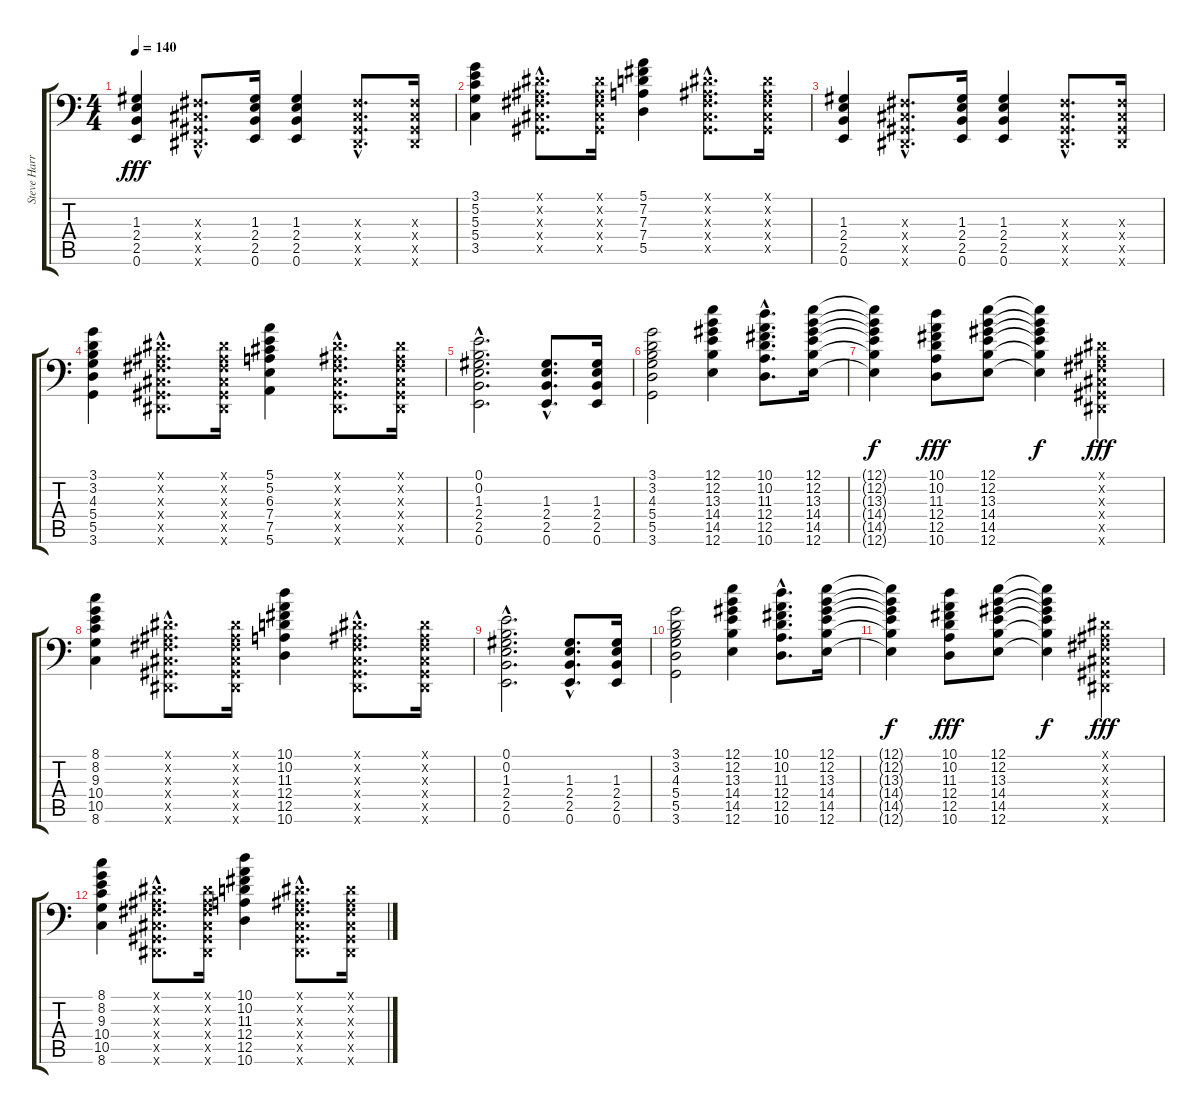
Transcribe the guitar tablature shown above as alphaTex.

\track ("Steve Harris" "Steve Harr") {instrument electricbassfinger}
\staff {score tabs}
\tuning (E3 B2 G2 D2 A1 E1) {hide}
\ts (4 4)
\tempo 140
\clef f4
\ks c
(1.3 2.4 2.5 0.6).4{dy fff} (-1.3{hac x} -1.4{hac x} -1.5{hac x} -1.6{hac x}).8{d} (1.3 2.4 2.5 0.6).16 (1.3 2.4 2.5 0.6).4 (-1.3{hac x} -1.4{hac x} -1.5{hac x} -1.6{hac x}).8{d} (-1.3{x} -1.4{x} -1.5{x} -1.6{x}).16 |
(3.1 5.2 5.3 5.4 3.5).4 (-1.1{hac x} -1.2{hac x} -1.3{hac x} -1.4{hac x} -1.5{hac x}).8{d} (-1.1{x} -1.2{x} -1.3{x} -1.4{x} -1.5{x}).16 (5.1 7.2 7.3 7.4 5.5).4 (-1.1{hac x} -1.2{hac x} -1.3{hac x} -1.4{hac x} -1.5{hac x}).8{d} (-1.1{x} -1.2{x} -1.3{x} -1.4{x} -1.5{x}).16 |
(1.3 2.4 2.5 0.6).4 (-1.3{hac x} -1.4{hac x} -1.5{hac x} -1.6{hac x}).8{d} (1.3 2.4 2.5 0.6).16 (1.3 2.4 2.5 0.6).4 (-1.3{hac x} -1.4{hac x} -1.5{hac x} -1.6{hac x}).8{d} (-1.3{x} -1.4{x} -1.5{x} -1.6{x}).16 |
(3.1 3.2 4.3 5.4 5.5 3.6).4 (-1.1{hac x} -1.2{hac x} -1.3{hac x} -1.4{hac x} -1.5{hac x} -1.6{hac x}).8{d} (-1.1{x} -1.2{x} -1.3{x} -1.4{x} -1.5{x} -1.6{x}).16 (5.1 5.2 6.3 7.4 7.5 5.6).4 (-1.1{hac x} -1.2{hac x} -1.3{hac x} -1.4{hac x} -1.5{hac x} -1.6{hac x}).8{d} (-1.1{x} -1.2{x} -1.3{x} -1.4{x} -1.5{x} -1.6{x}).16 |
(0.1{hac} 0.2{hac} 1.3{hac} 2.4{hac} 2.5{hac} 0.6{hac}).2{d} (1.3{hac} 2.4{hac} 2.5{hac} 0.6{hac}).8{d} (1.3 2.4 2.5 0.6).16 |
(3.1 3.2 4.3 5.4 5.5 3.6).2 (12.1 12.2 13.3 14.4 14.5 12.6).4 (10.1{hac} 10.2{hac} 11.3{hac} 12.4{hac} 12.5{hac} 10.6{hac}).8{d} (12.1 12.2 13.3 14.4 14.5 12.6).16 |
(12.1{t} 12.2{t} 13.3{t} 14.4{t} 14.5{t} 12.6{t}).4{dy f} (10.1 10.2 11.3 12.4 12.5 10.6).8{dy fff} (12.1 12.2 13.3 14.4 14.5 12.6).8 (12.1{t} 12.2{t} 13.3{t} 14.4{t} 14.5{t} 12.6{t}).4{dy f} (-1.1{x} -1.2{x} -1.3{x} -1.4{x} -1.5{x} -1.6{x}).4{dy fff} |
(8.1 8.2 9.3 10.4 10.5 8.6).4 (-1.1{hac x} -1.2{hac x} -1.3{hac x} -1.4{hac x} -1.5{hac x} -1.6{hac x}).8{d} (-1.1{x} -1.2{x} -1.3{x} -1.4{x} -1.5{x} -1.6{x}).16 (10.1 10.2 11.3 12.4 12.5 10.6).4 (-1.1{hac x} -1.2{hac x} -1.3{hac x} -1.4{hac x} -1.5{hac x} -1.6{hac x}).8{d} (-1.1{x} -1.2{x} -1.3{x} -1.4{x} -1.5{x} -1.6{x}).16 |
(0.1{hac} 0.2{hac} 1.3{hac} 2.4{hac} 2.5{hac} 0.6{hac}).2{d} (1.3{hac} 2.4{hac} 2.5{hac} 0.6{hac}).8{d} (1.3 2.4 2.5 0.6).16 |
(3.1 3.2 4.3 5.4 5.5 3.6).2 (12.1 12.2 13.3 14.4 14.5 12.6).4 (10.1{hac} 10.2{hac} 11.3{hac} 12.4{hac} 12.5{hac} 10.6{hac}).8{d} (12.1 12.2 13.3 14.4 14.5 12.6).16 |
(12.1{t} 12.2{t} 13.3{t} 14.4{t} 14.5{t} 12.6{t}).4{dy f} (10.1 10.2 11.3 12.4 12.5 10.6).8{dy fff} (12.1 12.2 13.3 14.4 14.5 12.6).8 (12.1{t} 12.2{t} 13.3{t} 14.4{t} 14.5{t} 12.6{t}).4{dy f} (-1.1{x} -1.2{x} -1.3{x} -1.4{x} -1.5{x} -1.6{x}).4{dy fff} |
(8.1 8.2 9.3 10.4 10.5 8.6).4 (-1.1{hac x} -1.2{hac x} -1.3{hac x} -1.4{hac x} -1.5{hac x} -1.6{hac x}).8{d} (-1.1{x} -1.2{x} -1.3{x} -1.4{x} -1.5{x} -1.6{x}).16 (10.1 10.2 11.3 12.4 12.5 10.6).4 (-1.1{hac x} -1.2{hac x} -1.3{hac x} -1.4{hac x} -1.5{hac x} -1.6{hac x}).8{d} (-1.1{x} -1.2{x} -1.3{x} -1.4{x} -1.5{x} -1.6{x}).16
